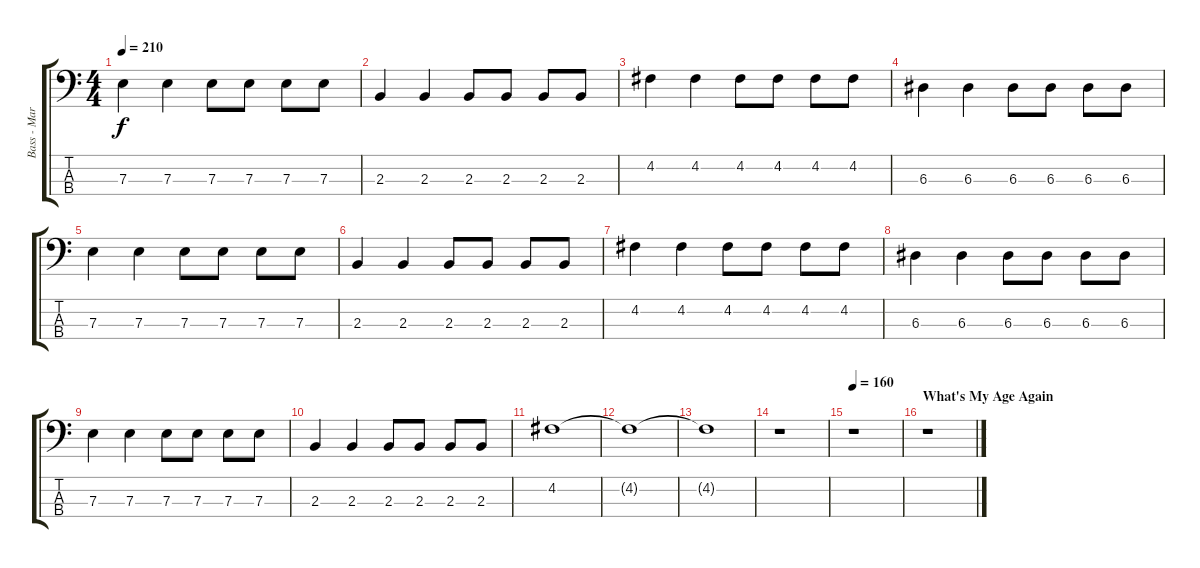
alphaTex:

\track ("Bass - Mark Alan Hoppus" "Bass - Mar") {instrument electricbassfinger}
\staff {score tabs}
\tuning (G2 D2 A1 E1) {hide}
\ts (4 4)
\tempo 210
\clef f4
\ks c
7.3.4{dy f} 7.3.4 7.3.8 7.3.8 7.3.8 7.3.8 |
2.3.4 2.3.4 2.3.8 2.3.8 2.3.8 2.3.8 |
4.2.4 4.2.4 4.2.8 4.2.8 4.2.8 4.2.8 |
6.3.4 6.3.4 6.3.8 6.3.8 6.3.8 6.3.8 |
7.3.4 7.3.4 7.3.8 7.3.8 7.3.8 7.3.8 |
2.3.4 2.3.4 2.3.8 2.3.8 2.3.8 2.3.8 |
4.2.4 4.2.4 4.2.8 4.2.8 4.2.8 4.2.8 |
6.3.4 6.3.4 6.3.8 6.3.8 6.3.8 6.3.8 |
7.3.4 7.3.4 7.3.8 7.3.8 7.3.8 7.3.8 |
2.3.4 2.3.4 2.3.8 2.3.8 2.3.8 2.3.8 |
4.2.1 |
4.2{t}.1 |
4.2{t}.1 |
r.1 |
\tempo 160
r.1 |
\section ("" "What's My Age Again")
r.1
